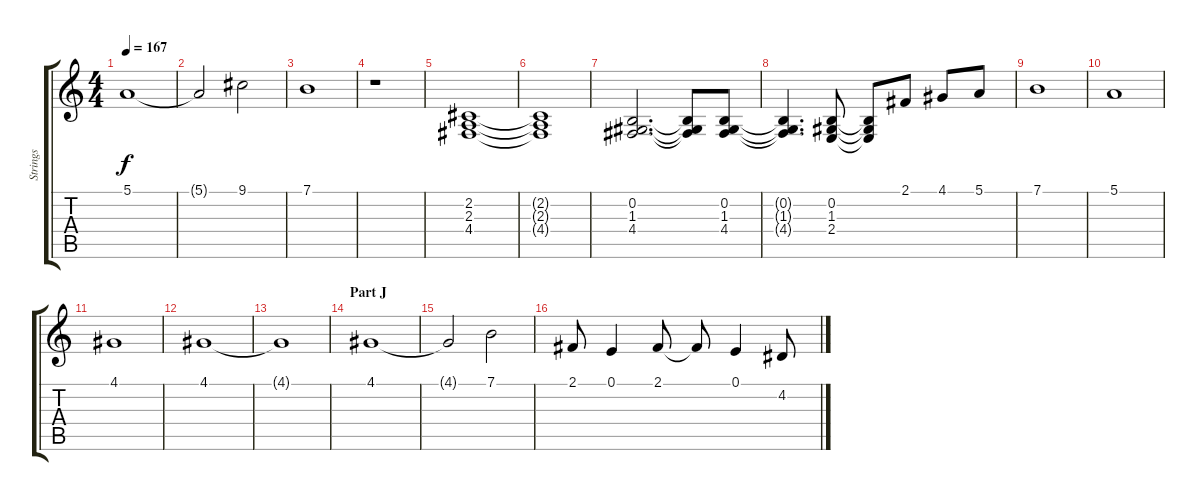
\track ("Strings" "Strings") {mute instrument stringensemble1}
\staff {score tabs}
\tuning (E4 B3 G3 D3 A2 E2) {hide}
\ts (4 4)
\tempo 167
\clef g2
\ks c
5.1.1{dy f} |
5.1{t}.2 9.1.2 |
7.1.1 |
r.1 |
(2.2 2.3 4.4).1 |
(2.2{t} 2.3{t} 4.4{t}).1 |
(0.2 1.3 4.4).2{d} (0.2{t} 1.3{t} 4.4{t}).8 (0.2 1.3 4.4).8 |
(0.2{t} 1.3{t} 4.4{t}).4{d} (0.2 1.3 2.4).8 (0.2{t} 1.3{t} 2.4{t}).8 2.1.8 4.1.8 5.1.8 |
7.1.1 |
5.1.1 |
4.1.1 |
4.1.1 |
4.1{t}.1 |
\section ("" "Part J")
4.1.1 |
4.1{t}.2 7.1.2 |
2.1.8 0.1.4 2.1.8 2.1{t}.8 0.1.4 4.2.8
